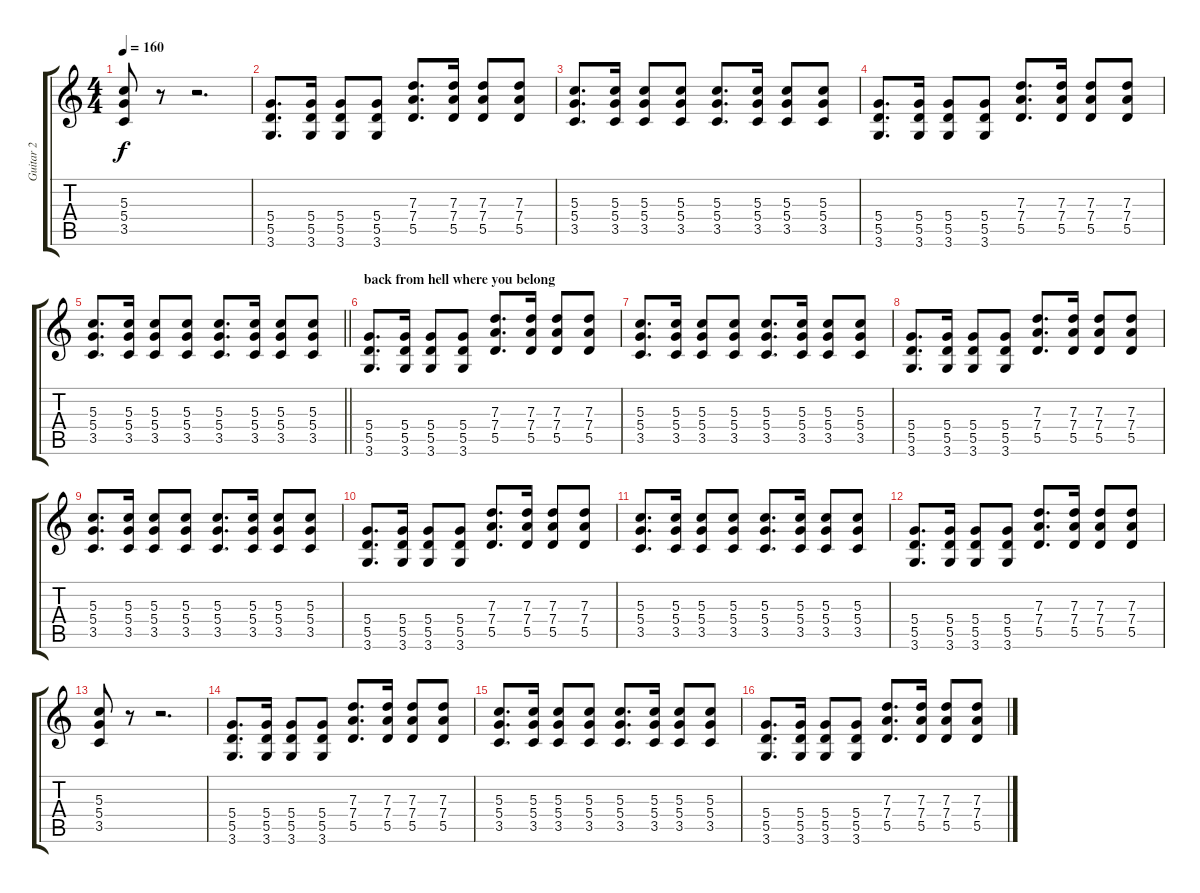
\track ("Guitar 2" "Guitar 2") {instrument distortionguitar}
\staff {score tabs}
\tuning (E4 B3 G3 D3 A2 E2) {hide}
\ts (4 4)
\tempo 160
\clef g2
\ks c
(5.3 5.4 3.5).8{dy f} r.8 r.2{d} |
(5.4 5.5 3.6).8{d} (5.4 5.5 3.6).16 (5.4 5.5 3.6).8 (5.4 5.5 3.6).8 (7.3 7.4 5.5).8{d} (7.3 7.4 5.5).16 (7.3 7.4 5.5).8 (7.3 7.4 5.5).8 |
(5.3 5.4 3.5).8{d} (5.3 5.4 3.5).16 (5.3 5.4 3.5).8 (5.3 5.4 3.5).8 (5.3 5.4 3.5).8{d} (5.3 5.4 3.5).16 (5.3 5.4 3.5).8 (5.3 5.4 3.5).8 |
(5.4 5.5 3.6).8{d} (5.4 5.5 3.6).16 (5.4 5.5 3.6).8 (5.4 5.5 3.6).8 (7.3 7.4 5.5).8{d} (7.3 7.4 5.5).16 (7.3 7.4 5.5).8 (7.3 7.4 5.5).8 |
\barLineRight lightlight
(5.3 5.4 3.5).8{d} (5.3 5.4 3.5).16 (5.3 5.4 3.5).8 (5.3 5.4 3.5).8 (5.3 5.4 3.5).8{d} (5.3 5.4 3.5).16 (5.3 5.4 3.5).8 (5.3 5.4 3.5).8 |
\section ("" "back from hell where you belong")
(5.4 5.5 3.6).8{d} (5.4 5.5 3.6).16 (5.4 5.5 3.6).8 (5.4 5.5 3.6).8 (7.3 7.4 5.5).8{d} (7.3 7.4 5.5).16 (7.3 7.4 5.5).8 (7.3 7.4 5.5).8 |
(5.3 5.4 3.5).8{d} (5.3 5.4 3.5).16 (5.3 5.4 3.5).8 (5.3 5.4 3.5).8 (5.3 5.4 3.5).8{d} (5.3 5.4 3.5).16 (5.3 5.4 3.5).8 (5.3 5.4 3.5).8 |
(5.4 5.5 3.6).8{d} (5.4 5.5 3.6).16 (5.4 5.5 3.6).8 (5.4 5.5 3.6).8 (7.3 7.4 5.5).8{d} (7.3 7.4 5.5).16 (7.3 7.4 5.5).8 (7.3 7.4 5.5).8 |
(5.3 5.4 3.5).8{d} (5.3 5.4 3.5).16 (5.3 5.4 3.5).8 (5.3 5.4 3.5).8 (5.3 5.4 3.5).8{d} (5.3 5.4 3.5).16 (5.3 5.4 3.5).8 (5.3 5.4 3.5).8 |
(5.4 5.5 3.6).8{d} (5.4 5.5 3.6).16 (5.4 5.5 3.6).8 (5.4 5.5 3.6).8 (7.3 7.4 5.5).8{d} (7.3 7.4 5.5).16 (7.3 7.4 5.5).8 (7.3 7.4 5.5).8 |
(5.3 5.4 3.5).8{d} (5.3 5.4 3.5).16 (5.3 5.4 3.5).8 (5.3 5.4 3.5).8 (5.3 5.4 3.5).8{d} (5.3 5.4 3.5).16 (5.3 5.4 3.5).8 (5.3 5.4 3.5).8 |
(5.4 5.5 3.6).8{d} (5.4 5.5 3.6).16 (5.4 5.5 3.6).8 (5.4 5.5 3.6).8 (7.3 7.4 5.5).8{d} (7.3 7.4 5.5).16 (7.3 7.4 5.5).8 (7.3 7.4 5.5).8 |
(5.3 5.4 3.5).8 r.8 r.2{d} |
(5.4 5.5 3.6).8{d} (5.4 5.5 3.6).16 (5.4 5.5 3.6).8 (5.4 5.5 3.6).8 (7.3 7.4 5.5).8{d} (7.3 7.4 5.5).16 (7.3 7.4 5.5).8 (7.3 7.4 5.5).8 |
(5.3 5.4 3.5).8{d} (5.3 5.4 3.5).16 (5.3 5.4 3.5).8 (5.3 5.4 3.5).8 (5.3 5.4 3.5).8{d} (5.3 5.4 3.5).16 (5.3 5.4 3.5).8 (5.3 5.4 3.5).8 |
(5.4 5.5 3.6).8{d} (5.4 5.5 3.6).16 (5.4 5.5 3.6).8 (5.4 5.5 3.6).8 (7.3 7.4 5.5).8{d} (7.3 7.4 5.5).16 (7.3 7.4 5.5).8 (7.3 7.4 5.5).8
